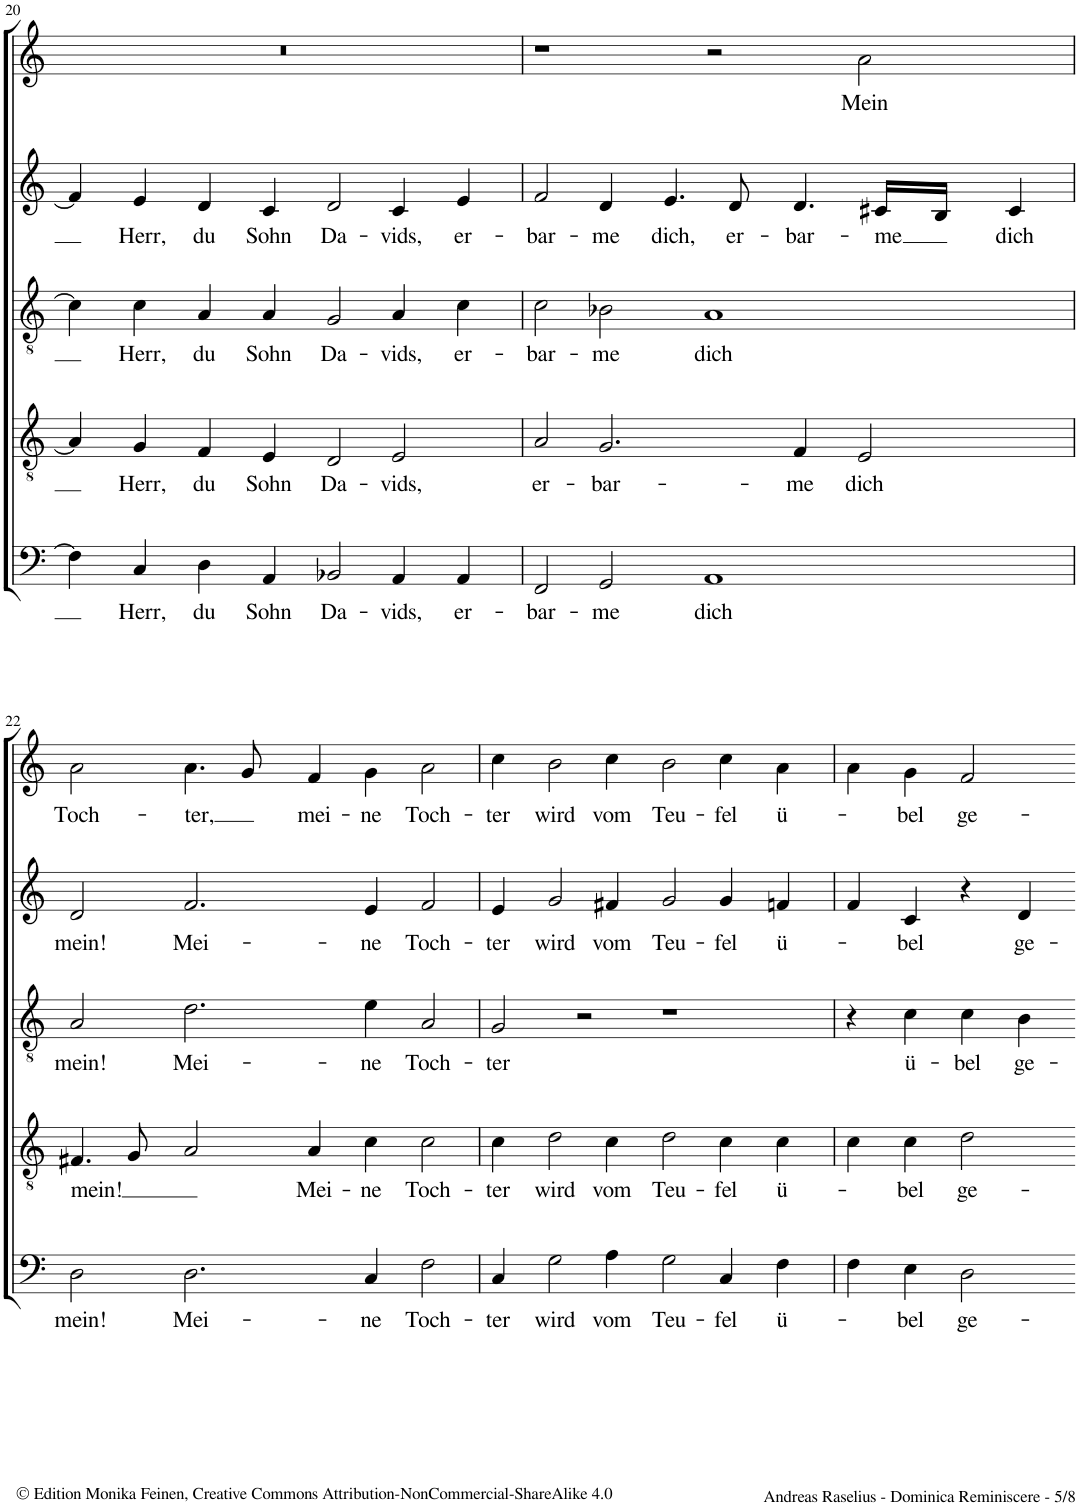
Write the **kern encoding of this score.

**kern	**text	**kern	**text	**kern	**text	**kern	**text	**kern	**text
*part5	*part5	*part4	*part4	*part3	*part3	*part2	*part2	*part1	*part1
*staff5	*staff5	*staff4	*staff4	*staff3	*staff3	*staff2	*staff2	*staff1	*staff1
*I"Bassus	*	*I"Tenor [Dorius]	*	*I"Quintus	*	*I"Altus	*	*I"Cantus	*
!!LO:PB:g=z
*clefF4	*	*clefGv2	*	*clefGv2	*	*clefG2	*	*clefG2	*
*k[]	*	*k[]	*	*k[]	*	*k[]	*	*k[]	*
*M4/2	*	*M4/2	*	*M4/2	*	*M4/2	*	*M4/2	*
*met(c|)	*	*met(c|)	*	*met(c|)	*	*met(c|)	*	*met(c|)	*
=20	=20	=20	=20	=20	=20	=20	=20	=20	=20
4F\]	.	4A/]	.	4c\]	.	4f/]	.	0r	.
!	!LO:LY:b	!	!LO:LY:b	!	!LO:LY:b	!	!LO:LY:b	!	!
4C/	Herr,	4G/	Herr,	4c\	Herr,	4e/	Herr,	.	.
!	!LO:LY:b	!	!LO:LY:b	!	!LO:LY:b	!	!LO:LY:b	!	!
4D\	du	4F/	du	4A/	du	4d/	du	.	.
!	!LO:LY:b	!	!LO:LY:b	!	!LO:LY:b	!	!LO:LY:b	!	!
4AA/	Sohn	4E/	Sohn	4A/	Sohn	4c/	Sohn	.	.
!	!LO:LY:b	!	!LO:LY:b	!	!LO:LY:b	!	!LO:LY:b	!	!
2BB-X/	Da-	2D/	Da-	2G/	Da-	2d/	Da-	.	.
!	!LO:LY:b	!	!LO:LY:b	!	!LO:LY:b	!	!LO:LY:b	!	!
4AA/	-vids,	2E/	-vids,	4A/	-vids,	4c/	-vids,	.	.
!	!LO:LY:b	!	!	!	!LO:LY:b	!	!LO:LY:b	!	!
4AA/	er-	.	.	4c\	er-	4e/	er-	.	.
=21	=21	=21	=21	=21	=21	=21	=21	=21	=21
!	!LO:LY:b	!	!LO:LY:b	!	!LO:LY:b	!	!LO:LY:b	!	!
2FF/	-bar-	2A/	er-	2c\	-bar-	2f/	-bar-	1r	.
!	!LO:LY:b	!	!LO:LY:b	!	!LO:LY:b	!	!LO:LY:b	!	!
2GG/	-me	2.G/	-bar-	2B-X\	-me	4d/	-me	.	.
!	!	!	!	!	!	!	!LO:LY:b	!	!
.	.	.	.	.	.	4.e/	dich,	.	.
!	!LO:LY:b	!	!	!	!LO:LY:b	!	!	!	!
1AA	dich	.	.	1A	dich	.	.	2r	.
!	!	!	!	!	!	!	!LO:LY:b	!	!
.	.	.	.	.	.	8d/	er-	.	.
!	!	!	!LO:LY:b	!	!	!	!LO:LY:b	!	!
.	.	4F/	-me	.	.	4.d/	-bar-	.	.
!	!	!	!LO:LY:b	!	!	!	!	!	!LO:LY:b
.	.	2E/	dich	.	.	.	.	2a\	Mein
!	!	!	!	!	!	!	!LO:LY:b	!	!
.	.	.	.	.	.	16c#X/LL	-me	.	.
.	.	.	.	.	.	16B/JJ	.	.	.
!	!	!	!	!	!	!	!LO:LY:b	!	!
.	.	.	.	.	.	4c#/	dich	.	.
!!LO:LB:g=z
=22	=22	=22	=22	=22	=22	=22	=22	=22	=22
!	!LO:LY:b	!	!LO:LY:b	!	!LO:LY:b	!	!LO:LY:b	!	!LO:LY:b
2D\	mein!	4.F#X/	mein!	2A/	mein!	2d/	mein!	2a\	Toch-
.	.	8G/	.	.	.	.	.	.	.
!	!LO:LY:b	!	!	!	!LO:LY:b	!	!LO:LY:b	!	!LO:LY:b
2.D\	Mei-	2A/	.	2.d\	Mei-	2.f/	Mei-	4.a\	-ter,
.	.	.	.	.	.	.	.	8g/	.
!	!	!	!LO:LY:b	!	!	!	!	!	!LO:LY:b
.	.	4A/	Mei-	.	.	.	.	4f/	mei-
!	!LO:LY:b	!	!LO:LY:b	!	!LO:LY:b	!	!LO:LY:b	!	!LO:LY:b
4C/	-ne	4c\	-ne	4e\	-ne	4e/	-ne	4g\	-ne
!	!LO:LY:b	!	!LO:LY:b	!	!LO:LY:b	!	!LO:LY:b	!	!LO:LY:b
2F\	Toch-	2c\	Toch-	2A/	Toch-	2f/	Toch-	2a\	Toch-
=23	=23	=23	=23	=23	=23	=23	=23	=23	=23
!	!LO:LY:b	!	!LO:LY:b	!	!LO:LY:b	!	!LO:LY:b	!	!LO:LY:b
4C/	-ter	4c\	-ter	2G/	-ter	4e/	-ter	4cc\	-ter
!	!LO:LY:b	!	!LO:LY:b	!	!	!	!LO:LY:b	!	!LO:LY:b
2G\	wird	2d\	wird	.	.	2g/	wird	2b\	wird
.	.	.	.	2r	.	.	.	.	.
!	!LO:LY:b	!	!LO:LY:b	!	!	!	!LO:LY:b	!	!LO:LY:b
4A\	vom	4c\	vom	.	.	4f#X/	vom	4cc\	vom
!	!LO:LY:b	!	!LO:LY:b	!	!	!	!LO:LY:b	!	!LO:LY:b
2G\	Teu-	2d\	Teu-	1r	.	2g/	Teu-	2b\	Teu-
!	!LO:LY:b	!	!LO:LY:b	!	!	!	!LO:LY:b	!	!LO:LY:b
4C/	-fel	4c\	-fel	.	.	4g/	-fel	4cc\	-fel
!	!LO:LY:b	!	!LO:LY:b	!	!	!	!LO:LY:b	!	!LO:LY:b
4F\	ü-	4c\	ü-	.	.	4fn/	ü-	4a\	ü-
=24	=24	=24	=24	=24	=24	=24	=24	=24	=24
4F\	.	4c\	.	4r	.	4f/	.	4a\	.
!	!LO:LY:b	!	!LO:LY:b	!	!LO:LY:b	!	!LO:LY:b	!	!LO:LY:b
4E\	-bel	4c\	-bel	4c\	ü-	4c/	-bel	4g\	-bel
!	!LO:LY:b	!	!LO:LY:b	!	!LO:LY:b	!	!	!	!LO:LY:b
2D\	ge-	2d\	ge-	4c\	-bel	4r	.	2f/	ge-
!	!	!	!	!	!LO:LY:b	!	!LO:LY:b	!	!
.	.	.	.	4B\	ge-	4d/	ge-	.	.
=-	=-	=-	=-	=-	=-	=-	=-	=-	=-
*-	*-	*-	*-	*-	*-	*-	*-	*-	*-
